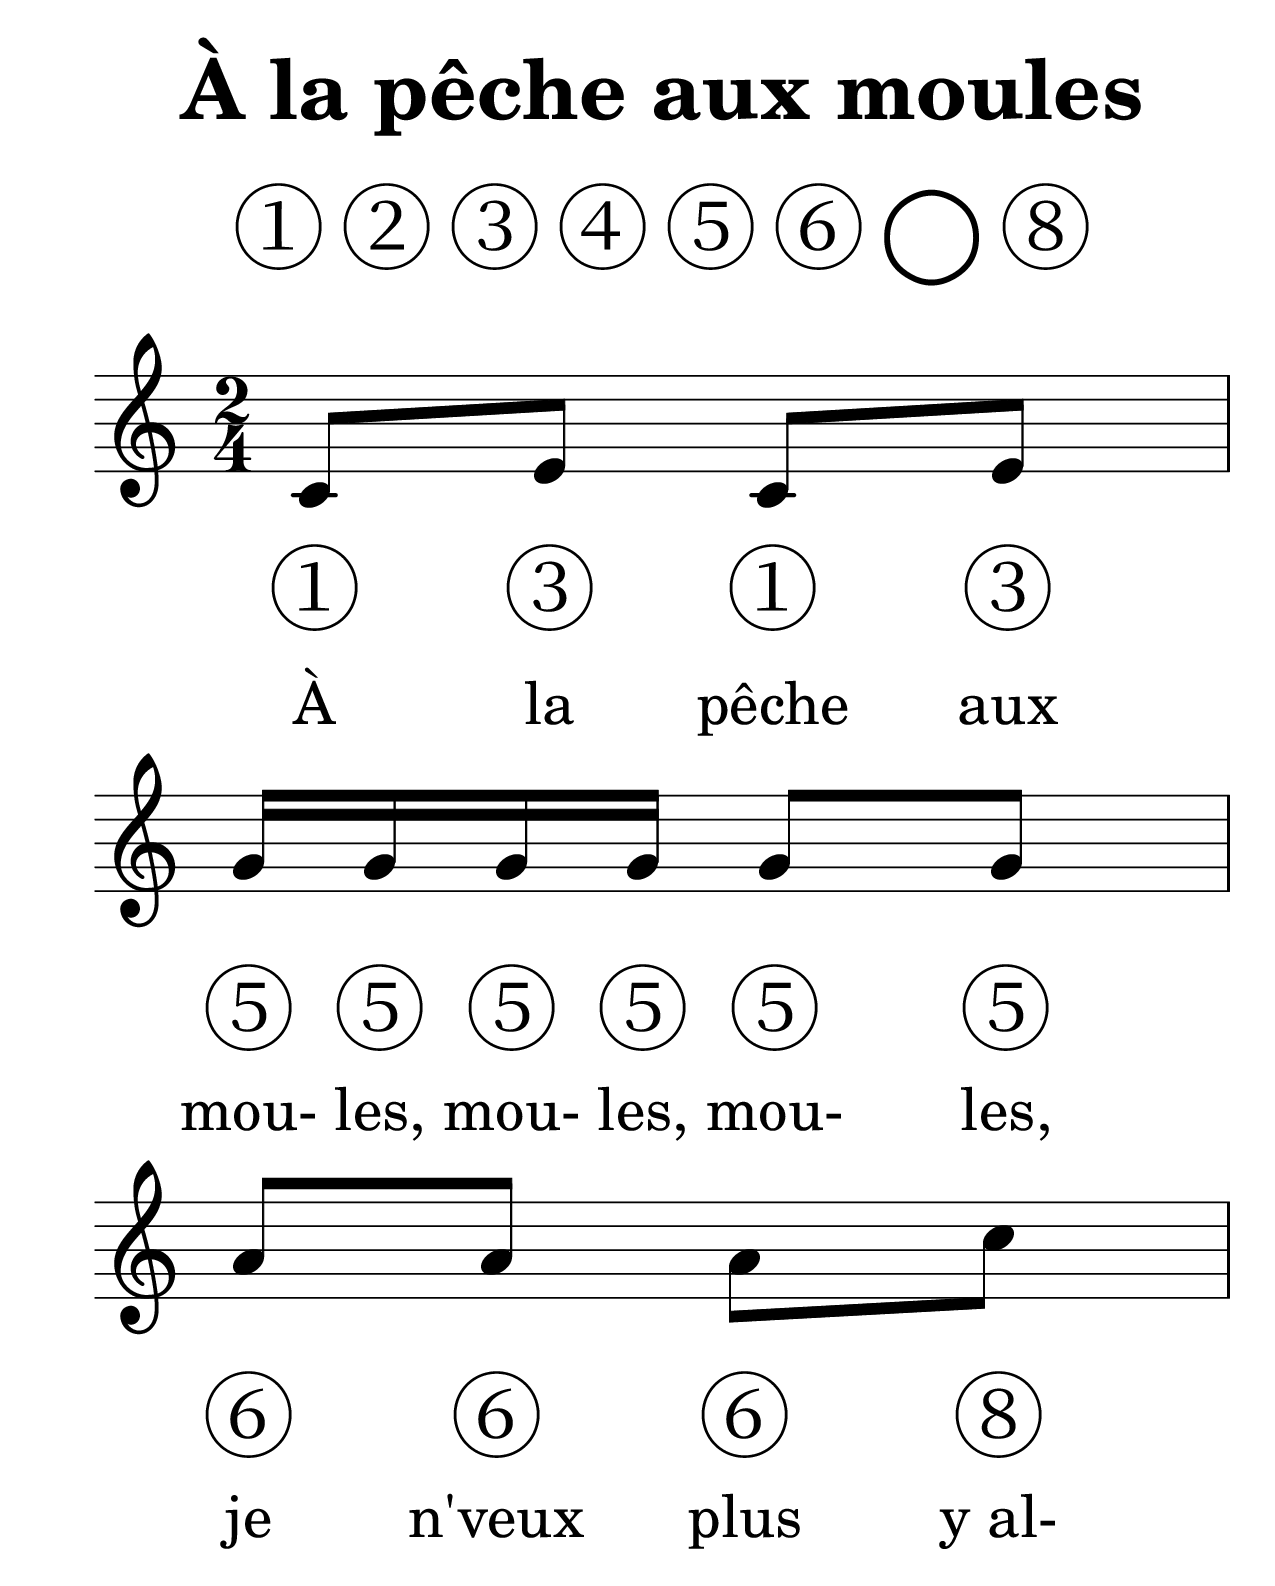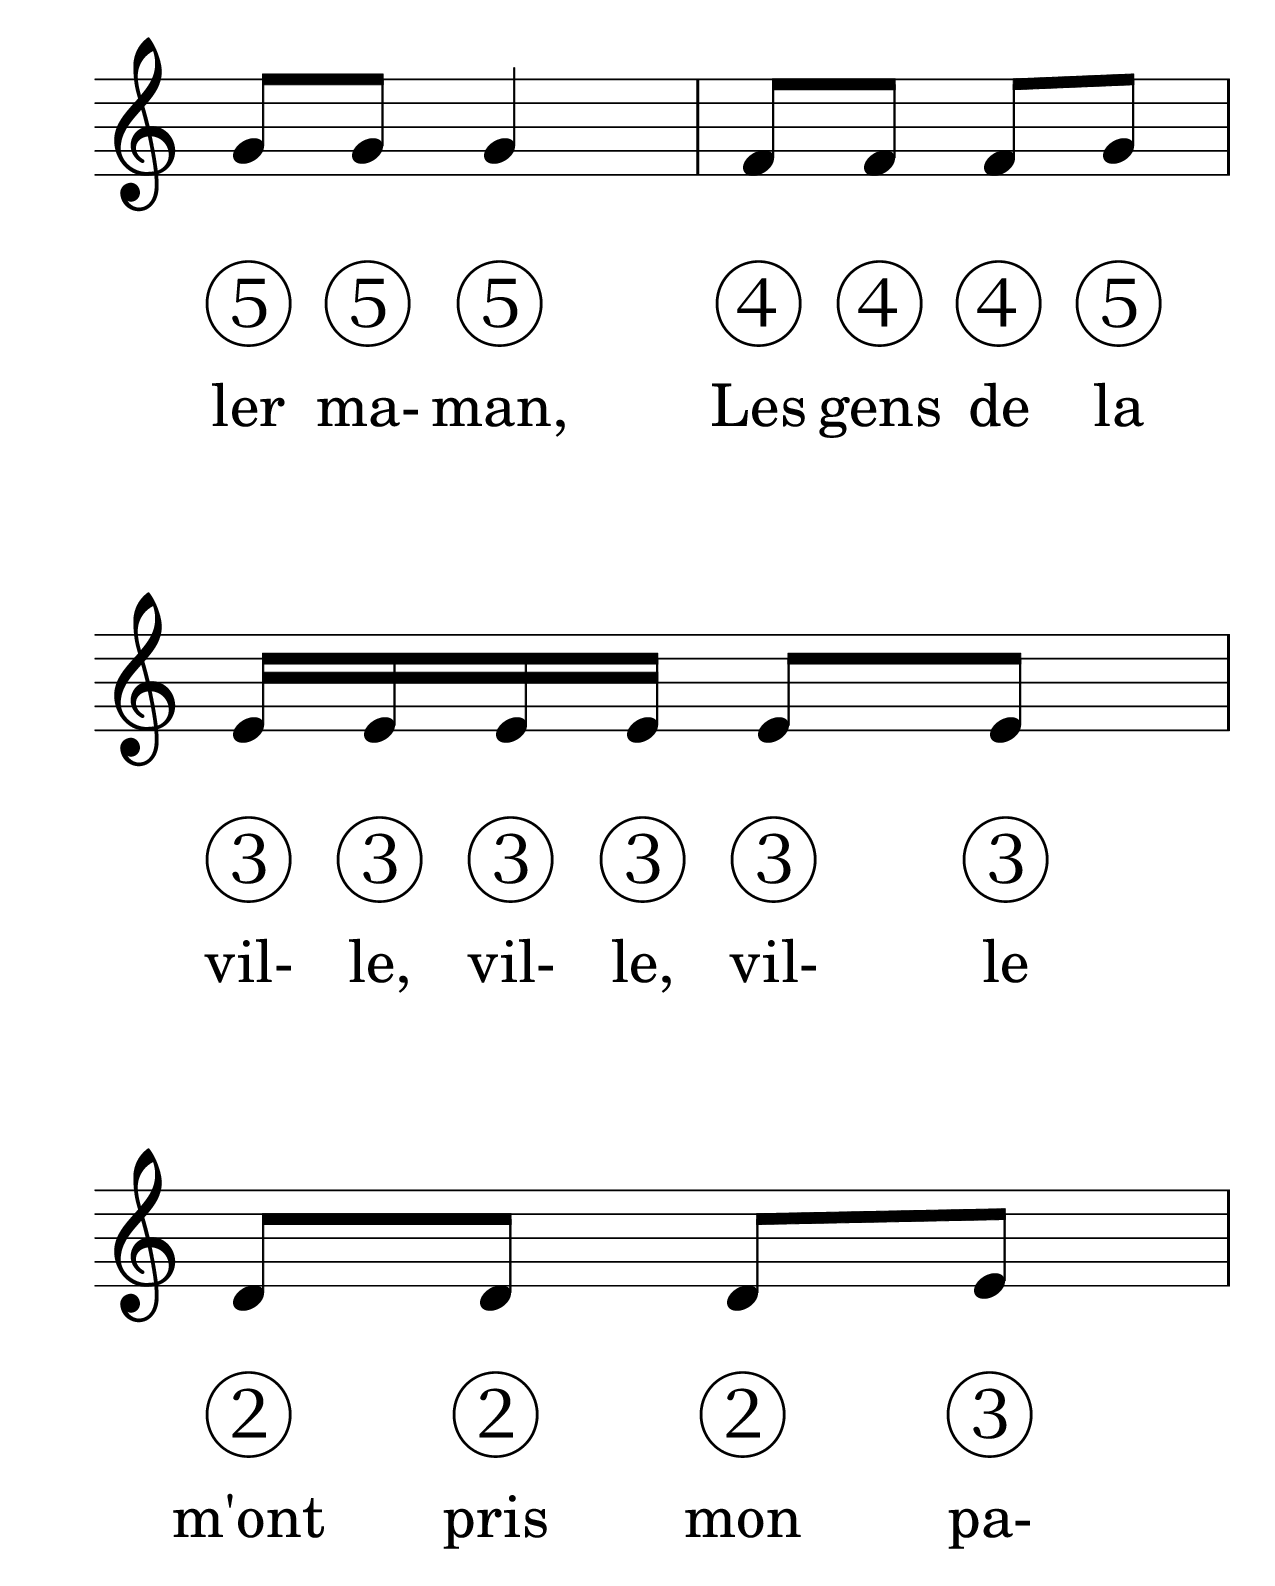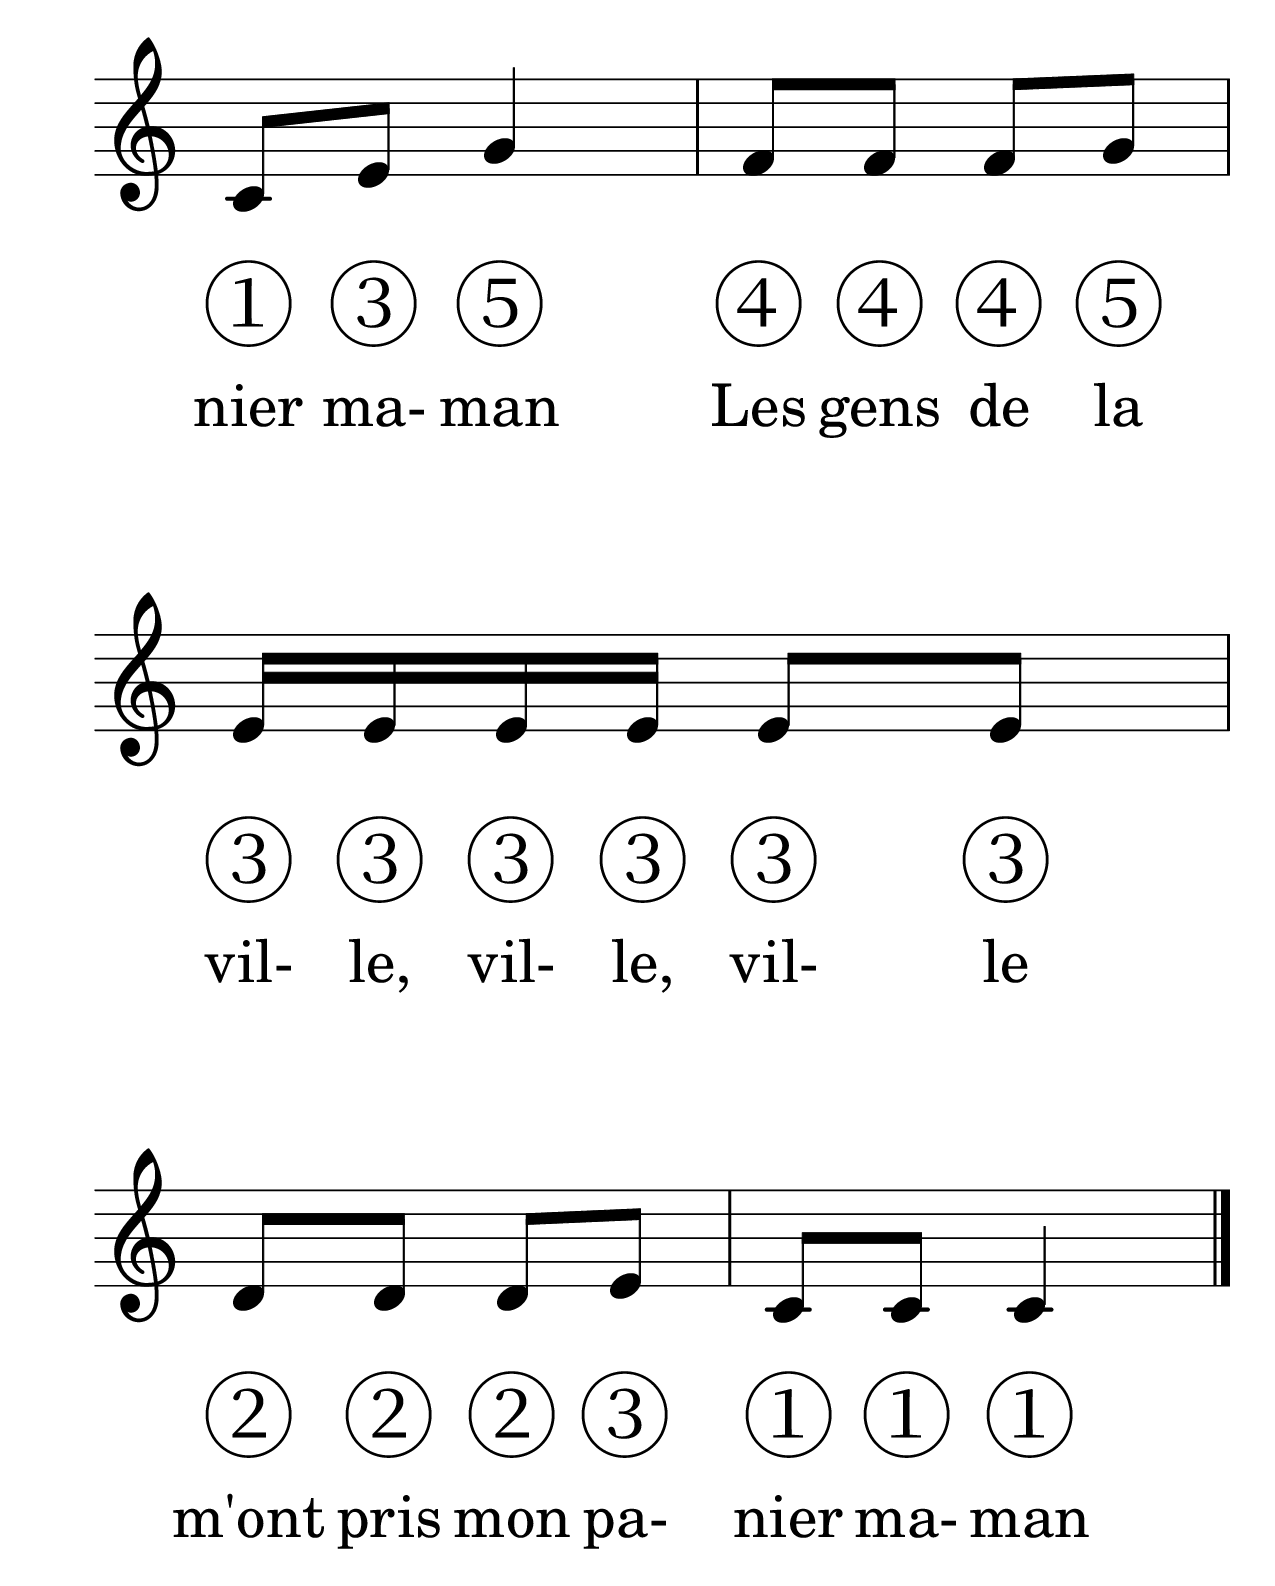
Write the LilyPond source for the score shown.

\version "2.18.2"
\include "common.ly"
\version "2.18.2"

% for reference
% ① ② ③ ④ ⑤ ⑥ ⑦ ⑧ ◯

% empty circles with bar number to colorize
oc = "①"
od = "②"
oe = "③"
of = "④"
og = "⑤"
oap = "⑥"
obp = "⑦"
ocp = "⑧"
oo = "◯"


\header {
 title = "À la pêche aux moules"
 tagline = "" 
}

\markup {
  \column {
  \vspace #0.5
  \fill-line { \column { \line { 
    \fontsize #5 { \oc \od \oe \of \og \oap \oo \ocp}}}}
  \vspace #0.5
  }
}


\score {
\new Staff <<
 {
   \clef treble
   \time 2/4
   \key c \major 
   \relative c' {
      c8 e c e g16 g g g g8 g8
      a a a c g g g4
      f8 f f g \break e16 e e e e8 e
      d d d e c e g4
      f8 f f g \break e16 e e e e8 e
      d d d e c c c4

      \bar "|."

   }
 } 

\addlyrics {
    \set fontSize = #4
    \oc \oe \oc \oe \og \og \og \og \og \og
    \oap \oap \oap \ocp \og \og \og
    \of \of \of \og \oe \oe \oe \oe \oe \oe
    \od \od \od \oe \oc \oe \og
    \of \of \of \og \oe \oe \oe \oe \oe \oe
    \od \od \od \oe \oc \oc \oc
 }

  \addlyrics {
    À la pêche aux mou- les, mou- les, mou- les,
    je n'veux plus "y al-" ler ma- man,
    Les gens de la vil- le, vil- le, vil- le
    m'ont pris mon pa- nier ma- man
    Les gens de la vil- le, vil- le, vil- le
    m'ont pris mon pa- nier ma- man

  }

 
>>

\layout { }

\midi {
    \context {
      \Score
      tempoWholesPerMinute = #(ly:make-moment 100 4)
    }
  }

}
